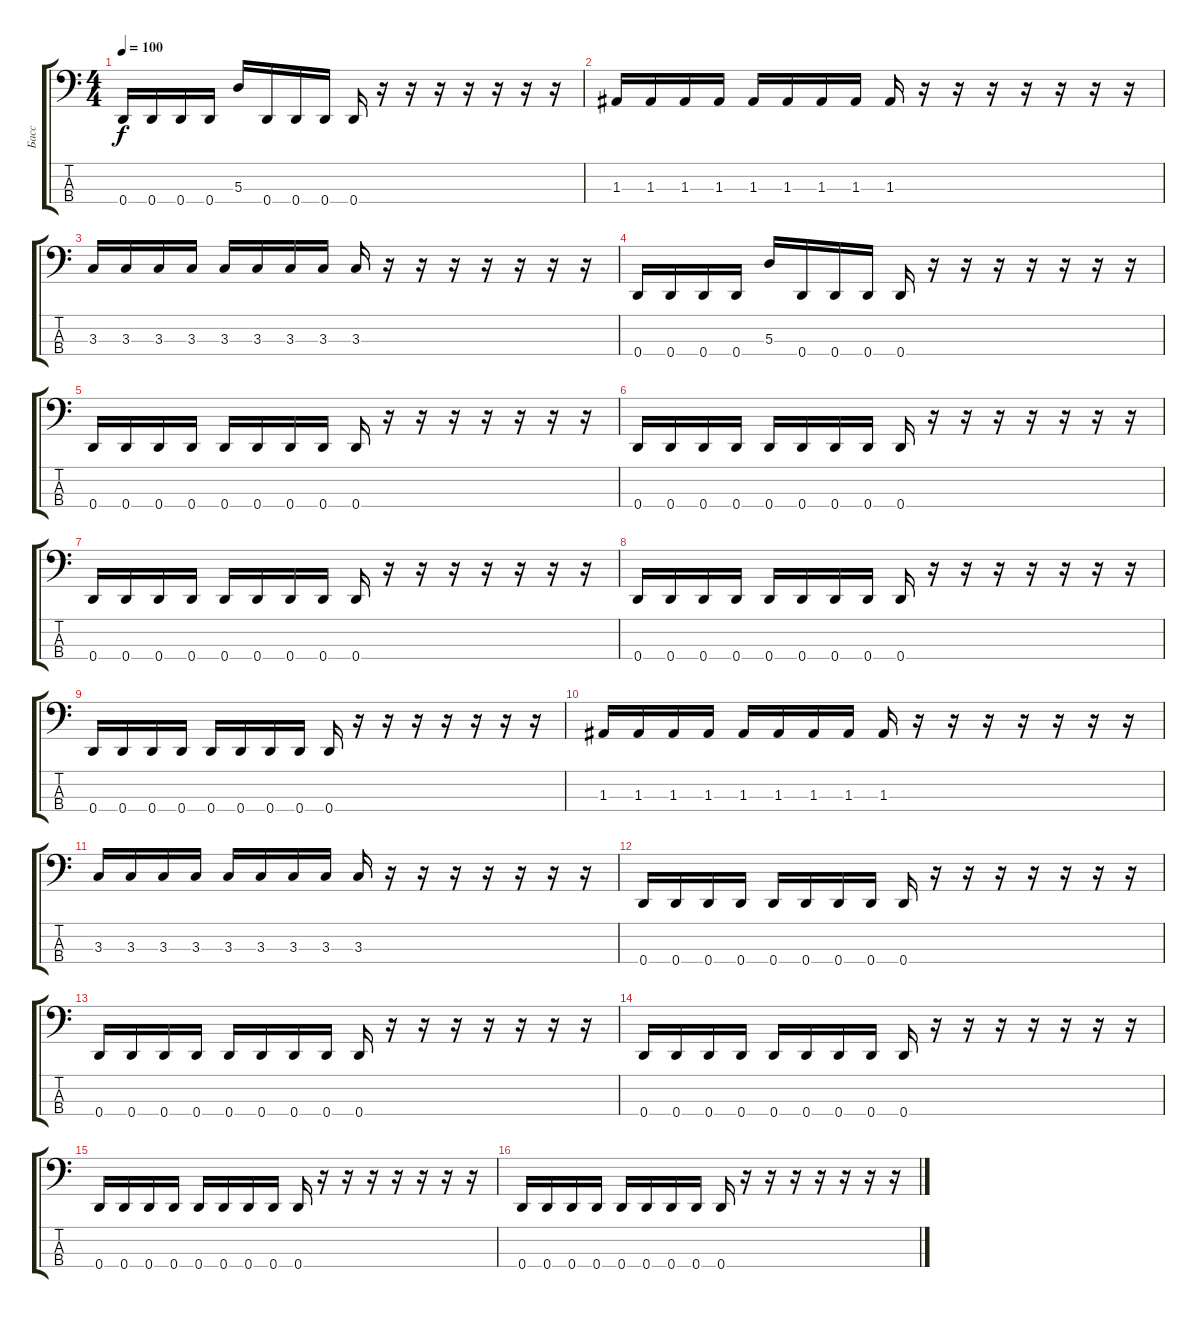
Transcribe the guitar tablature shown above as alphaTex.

\track ("Басс" "Басс") {instrument electricbassfinger}
\staff {score tabs}
\tuning (G2 D2 A1 D1) {hide}
\ts (4 4)
\tempo 100
\clef f4
\ks c
0.4.16{dy f} 0.4.16 0.4.16 0.4.16 5.3.16 0.4.16 0.4.16 0.4.16 0.4.16 r.16 r.16 r.16 r.16 r.16 r.16 r.16 |
1.3.16 1.3.16 1.3.16 1.3.16 1.3.16 1.3.16 1.3.16 1.3.16 1.3.16 r.16 r.16 r.16 r.16 r.16 r.16 r.16 |
3.3.16 3.3.16 3.3.16 3.3.16 3.3.16 3.3.16 3.3.16 3.3.16 3.3.16 r.16 r.16 r.16 r.16 r.16 r.16 r.16 |
0.4.16 0.4.16 0.4.16 0.4.16 5.3.16 0.4.16 0.4.16 0.4.16 0.4.16 r.16 r.16 r.16 r.16 r.16 r.16 r.16 |
0.4.16 0.4.16 0.4.16 0.4.16 0.4.16 0.4.16 0.4.16 0.4.16 0.4.16 r.16 r.16 r.16 r.16 r.16 r.16 r.16 |
0.4.16 0.4.16 0.4.16 0.4.16 0.4.16 0.4.16 0.4.16 0.4.16 0.4.16 r.16 r.16 r.16 r.16 r.16 r.16 r.16 |
0.4.16 0.4.16 0.4.16 0.4.16 0.4.16 0.4.16 0.4.16 0.4.16 0.4.16 r.16 r.16 r.16 r.16 r.16 r.16 r.16 |
0.4.16 0.4.16 0.4.16 0.4.16 0.4.16 0.4.16 0.4.16 0.4.16 0.4.16 r.16 r.16 r.16 r.16 r.16 r.16 r.16 |
0.4.16 0.4.16 0.4.16 0.4.16 0.4.16 0.4.16 0.4.16 0.4.16 0.4.16 r.16 r.16 r.16 r.16 r.16 r.16 r.16 |
1.3.16 1.3.16 1.3.16 1.3.16 1.3.16 1.3.16 1.3.16 1.3.16 1.3.16 r.16 r.16 r.16 r.16 r.16 r.16 r.16 |
3.3.16 3.3.16 3.3.16 3.3.16 3.3.16 3.3.16 3.3.16 3.3.16 3.3.16 r.16 r.16 r.16 r.16 r.16 r.16 r.16 |
0.4.16 0.4.16 0.4.16 0.4.16 0.4.16 0.4.16 0.4.16 0.4.16 0.4.16 r.16 r.16 r.16 r.16 r.16 r.16 r.16 |
0.4.16 0.4.16 0.4.16 0.4.16 0.4.16 0.4.16 0.4.16 0.4.16 0.4.16 r.16 r.16 r.16 r.16 r.16 r.16 r.16 |
0.4.16 0.4.16 0.4.16 0.4.16 0.4.16 0.4.16 0.4.16 0.4.16 0.4.16 r.16 r.16 r.16 r.16 r.16 r.16 r.16 |
0.4.16 0.4.16 0.4.16 0.4.16 0.4.16 0.4.16 0.4.16 0.4.16 0.4.16 r.16 r.16 r.16 r.16 r.16 r.16 r.16 |
0.4.16 0.4.16 0.4.16 0.4.16 0.4.16 0.4.16 0.4.16 0.4.16 0.4.16 r.16 r.16 r.16 r.16 r.16 r.16 r.16
